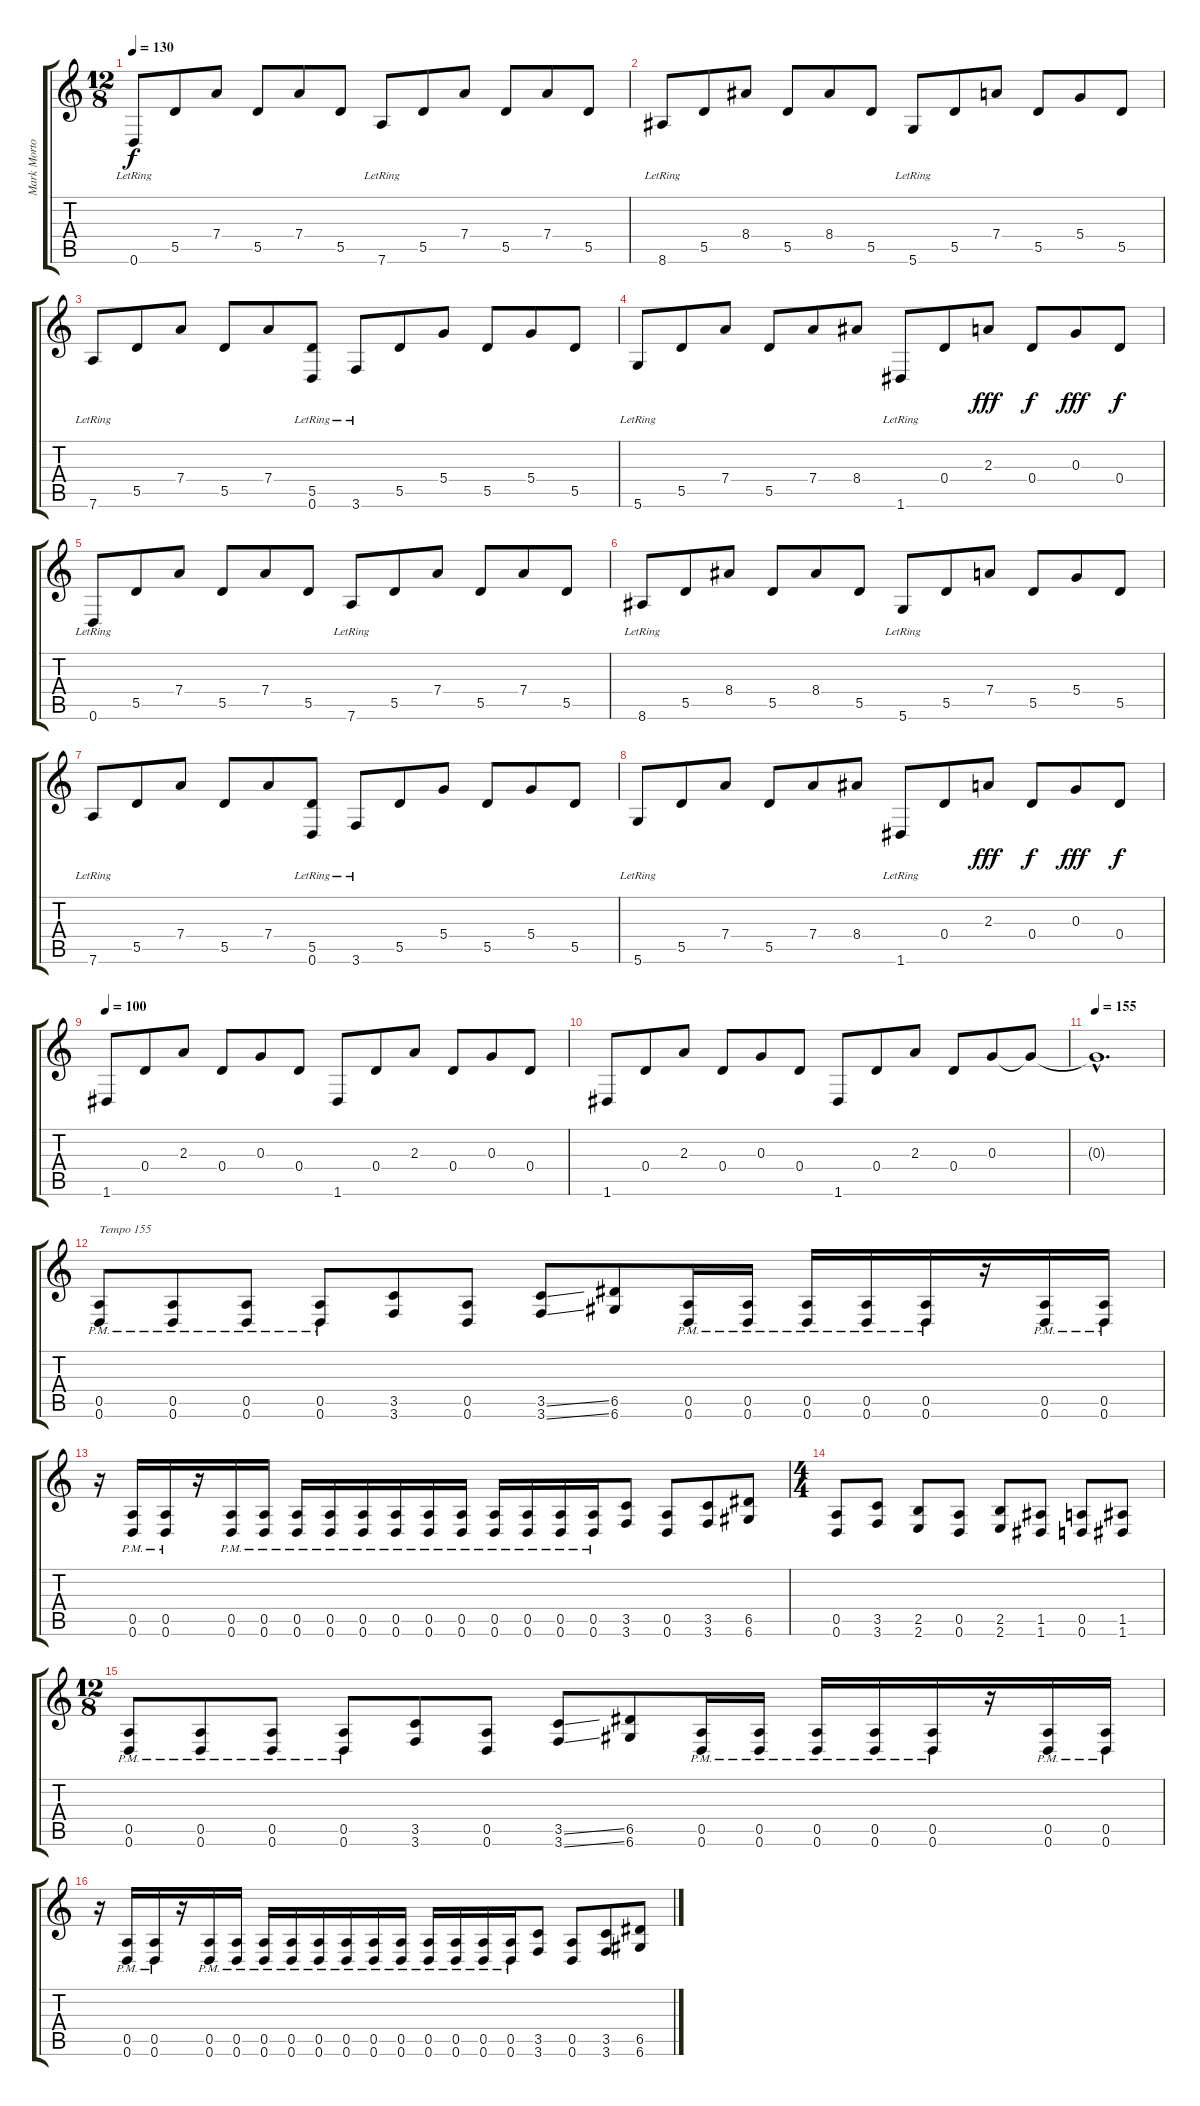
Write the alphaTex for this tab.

\track ("Mark Morton" "Mark Morto") {instrument acousticguitarnylon}
\staff {score tabs}
\tuning (E4 B3 G3 D3 A2 D2) {hide}
\ts (12 8)
\tempo 130
\clef g2
\ks c
0.6{lr}.8{dy f} 5.5.8 7.4.8 5.5.8 7.4.8 5.5.8 7.6{lr}.8 5.5.8 7.4.8 5.5.8 7.4.8 5.5.8 |
8.6{lr}.8 5.5.8 8.4.8 5.5.8 8.4.8 5.5.8 5.6{lr}.8 5.5.8 7.4.8 5.5.8 5.4.8 5.5.8 |
7.6{lr}.8 5.5.8 7.4.8 5.5.8 7.4.8 (5.5 0.6{lr}).8 3.6{lr}.8 5.5.8 5.4.8 5.5.8 5.4.8 5.5.8 |
5.6{lr}.8 5.5.8 7.4.8 5.5.8 7.4.8 8.4.8 1.6{lr}.8 0.4.8 2.3.8{dy fff} 0.4.8{dy f} 0.3.8{dy fff} 0.4.8{dy f} |
0.6{lr}.8 5.5.8 7.4.8 5.5.8 7.4.8 5.5.8 7.6{lr}.8 5.5.8 7.4.8 5.5.8 7.4.8 5.5.8 |
8.6{lr}.8 5.5.8 8.4.8 5.5.8 8.4.8 5.5.8 5.6{lr}.8 5.5.8 7.4.8 5.5.8 5.4.8 5.5.8 |
7.6{lr}.8 5.5.8 7.4.8 5.5.8 7.4.8 (5.5 0.6{lr}).8 3.6{lr}.8 5.5.8 5.4.8 5.5.8 5.4.8 5.5.8 |
5.6{lr}.8 5.5.8 7.4.8 5.5.8 7.4.8 8.4.8 1.6{lr}.8 0.4.8 2.3.8{dy fff} 0.4.8{dy f} 0.3.8{dy fff} 0.4.8{dy f} |
\tempo 100
1.6.8 0.4.8 2.3.8 0.4.8 0.3.8 0.4.8 1.6.8{volume 6} 0.4.8 2.3.8 0.4.8 0.3.8 0.4.8 |
1.6.8 0.4.8 2.3.8 0.4.8 0.3.8 0.4.8 1.6.8 0.4.8 2.3.8 0.4.8 0.3.8 0.3{t}.8 |
\tempo 155
0.3{hac t}.1{d volume 16 instrument distortionguitar} |
(0.5{pm} 0.6{pm}).8{txt "Tempo 155" balance 0} (0.5{pm} 0.6{pm}).8 (0.5{pm} 0.6{pm}).8 (0.5{pm} 0.6{pm}).8 (3.5 3.6).8 (0.5 0.6).8 (3.5{ss} 3.6{ss}).8 (6.5 6.6).8 (0.5{pm} 0.6{pm}).16 (0.5{pm} 0.6{pm}).16 (0.5{pm} 0.6{pm}).16 (0.5{pm} 0.6{pm}).16 (0.5{pm} 0.6{pm}).16 r.16 (0.5{pm} 0.6{pm}).16 (0.5{pm} 0.6{pm}).16 |
r.16 (0.5{pm} 0.6{pm}).16 (0.5{pm} 0.6{pm}).16 r.16 (0.5{pm} 0.6{pm}).16 (0.5{pm} 0.6{pm}).16 (0.5{pm} 0.6{pm}).16 (0.5{pm} 0.6{pm}).16 (0.5{pm} 0.6{pm}).16 (0.5{pm} 0.6{pm}).16 (0.5{pm} 0.6{pm}).16 (0.5{pm} 0.6{pm}).16 (0.5{pm} 0.6{pm}).16 (0.5{pm} 0.6{pm}).16 (0.5{pm} 0.6{pm}).16 (0.5{pm} 0.6{pm}).16 (3.5 3.6).8 (0.5 0.6).8 (3.5 3.6).8 (6.5 6.6).8 |
\ts (4 4)
(0.5 0.6).8 (3.5 3.6).8 (2.5 2.6).8 (0.5 0.6).8 (2.5 2.6).8 (1.5 1.6).8 (0.5 0.6).8 (1.5 1.6).8 |
\ts (12 8)
(0.5{pm} 0.6{pm}).8 (0.5{pm} 0.6{pm}).8 (0.5{pm} 0.6{pm}).8 (0.5{pm} 0.6{pm}).8 (3.5 3.6).8 (0.5 0.6).8 (3.5{ss} 3.6{ss}).8 (6.5 6.6).8 (0.5{pm} 0.6{pm}).16 (0.5{pm} 0.6{pm}).16 (0.5{pm} 0.6{pm}).16 (0.5{pm} 0.6{pm}).16 (0.5{pm} 0.6{pm}).16 r.16 (0.5{pm} 0.6{pm}).16 (0.5{pm} 0.6{pm}).16 |
r.16 (0.5{pm} 0.6{pm}).16 (0.5{pm} 0.6{pm}).16 r.16 (0.5{pm} 0.6{pm}).16 (0.5{pm} 0.6{pm}).16 (0.5{pm} 0.6{pm}).16 (0.5{pm} 0.6{pm}).16 (0.5{pm} 0.6{pm}).16 (0.5{pm} 0.6{pm}).16 (0.5{pm} 0.6{pm}).16 (0.5{pm} 0.6{pm}).16 (0.5{pm} 0.6{pm}).16 (0.5{pm} 0.6{pm}).16 (0.5{pm} 0.6{pm}).16 (0.5{pm} 0.6{pm}).16 (3.5 3.6).8 (0.5 0.6).8 (3.5 3.6).8 (6.5 6.6).8
